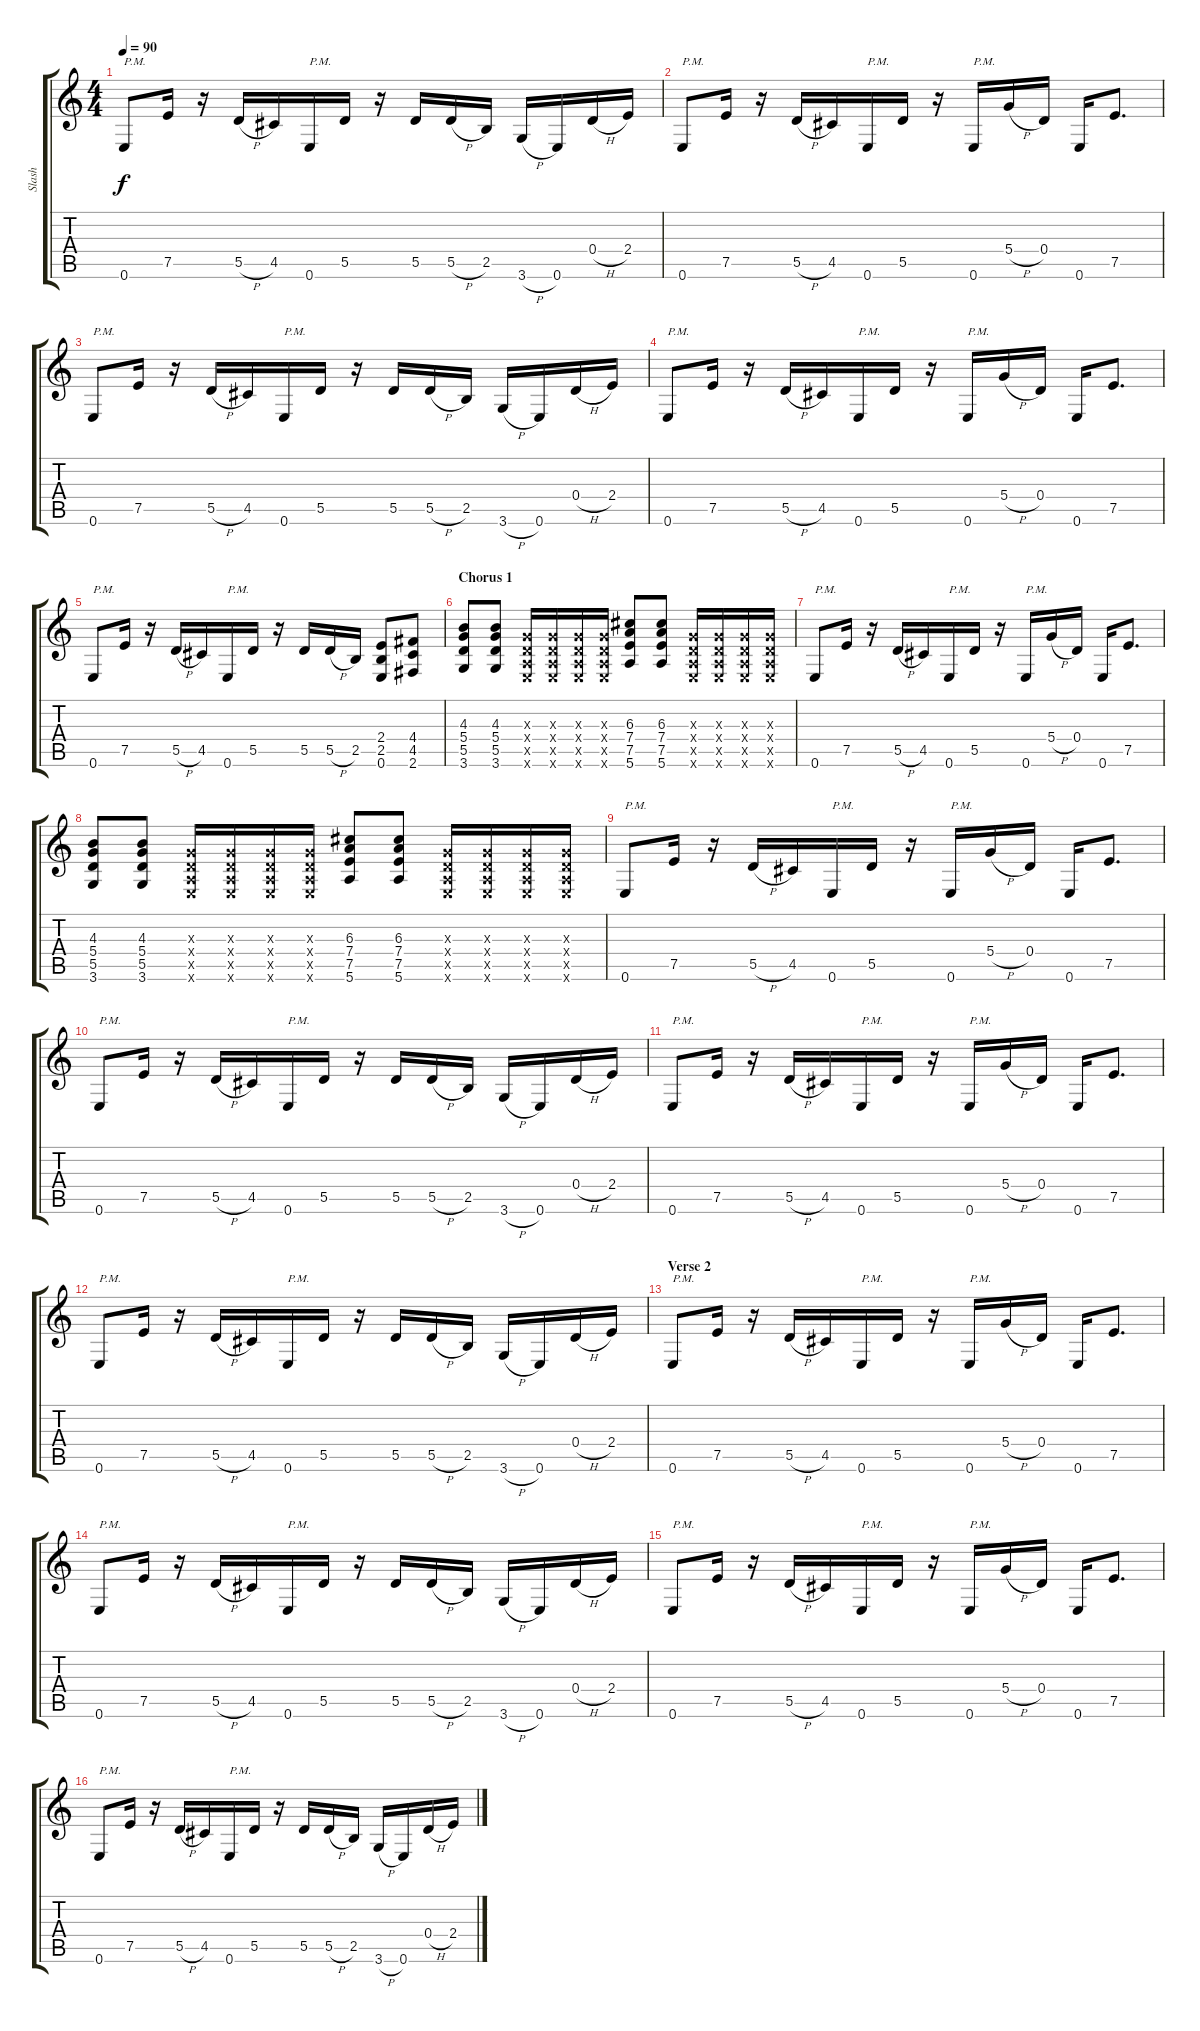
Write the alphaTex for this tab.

\track ("Slash" "Slash") {instrument overdrivenguitar}
\staff {score tabs}
\tuning (E4 B3 G3 D3 A2 E2) {hide}
\ts (4 4)
\tempo 90
\clef g2
\ks c
0.6.8{txt "P.M." dy f} 7.5.16 r.16 5.5{h}.16 4.5.16 0.6.16{txt "P.M."} 5.5.16 r.16 5.5.16 5.5{h}.16 2.5.16 3.6{h}.16 0.6.16 0.4{h}.16 2.4.16 |
0.6.8{txt "P.M."} 7.5.16 r.16 5.5{h}.16 4.5.16 0.6.16{txt "P.M."} 5.5.16 r.16 0.6.16{txt "P.M."} 5.4{h}.16 0.4.16 0.6.16 7.5.8{d} |
0.6.8{txt "P.M."} 7.5.16 r.16 5.5{h}.16 4.5.16 0.6.16{txt "P.M."} 5.5.16 r.16 5.5.16 5.5{h}.16 2.5.16 3.6{h}.16 0.6.16 0.4{h}.16 2.4.16 |
0.6.8{txt "P.M."} 7.5.16 r.16 5.5{h}.16 4.5.16 0.6.16{txt "P.M."} 5.5.16 r.16 0.6.16{txt "P.M."} 5.4{h}.16 0.4.16 0.6.16 7.5.8{d} |
0.6.8{txt "P.M."} 7.5.16 r.16 5.5{h}.16 4.5.16 0.6.16{txt "P.M."} 5.5.16 r.16 5.5.16 5.5{h}.16 2.5.16 (2.4 2.5 0.6).8 (4.4 4.5 2.6).8 |
\section ("" "Chorus 1")
(4.3 5.4 5.5 3.6).8 (4.3 5.4 5.5 3.6).8 (0.3{x} 0.4{x} 0.5{x} 0.6{x}).16 (0.3{x} 0.4{x} 0.5{x} 0.6{x}).16 (0.3{x} 0.4{x} 0.5{x} 0.6{x}).16 (0.3{x} 0.4{x} 0.5{x} 0.6{x}).16 (6.3 7.4 7.5 5.6).8 (6.3 7.4 7.5 5.6).8 (0.3{x} 0.4{x} 0.5{x} 0.6{x}).16 (0.3{x} 0.4{x} 0.5{x} 0.6{x}).16 (0.3{x} 0.4{x} 0.5{x} 0.6{x}).16 (0.3{x} 0.4{x} 0.5{x} 0.6{x}).16 |
0.6.8{txt "P.M."} 7.5.16 r.16 5.5{h}.16 4.5.16 0.6.16{txt "P.M."} 5.5.16 r.16 0.6.16{txt "P.M."} 5.4{h}.16 0.4.16 0.6.16 7.5.8{d} |
(4.3 5.4 5.5 3.6).8 (4.3 5.4 5.5 3.6).8 (0.3{x} 0.4{x} 0.5{x} 0.6{x}).16 (0.3{x} 0.4{x} 0.5{x} 0.6{x}).16 (0.3{x} 0.4{x} 0.5{x} 0.6{x}).16 (0.3{x} 0.4{x} 0.5{x} 0.6{x}).16 (6.3 7.4 7.5 5.6).8 (6.3 7.4 7.5 5.6).8 (0.3{x} 0.4{x} 0.5{x} 0.6{x}).16 (0.3{x} 0.4{x} 0.5{x} 0.6{x}).16 (0.3{x} 0.4{x} 0.5{x} 0.6{x}).16 (0.3{x} 0.4{x} 0.5{x} 0.6{x}).16 |
0.6.8{txt "P.M."} 7.5.16 r.16 5.5{h}.16 4.5.16 0.6.16{txt "P.M."} 5.5.16 r.16 0.6.16{txt "P.M."} 5.4{h}.16 0.4.16 0.6.16 7.5.8{d} |
0.6.8{txt "P.M."} 7.5.16 r.16 5.5{h}.16 4.5.16 0.6.16{txt "P.M."} 5.5.16 r.16 5.5.16 5.5{h}.16 2.5.16 3.6{h}.16 0.6.16 0.4{h}.16 2.4.16 |
0.6.8{txt "P.M."} 7.5.16 r.16 5.5{h}.16 4.5.16 0.6.16{txt "P.M."} 5.5.16 r.16 0.6.16{txt "P.M."} 5.4{h}.16 0.4.16 0.6.16 7.5.8{d} |
0.6.8{txt "P.M."} 7.5.16 r.16 5.5{h}.16 4.5.16 0.6.16{txt "P.M."} 5.5.16 r.16 5.5.16 5.5{h}.16 2.5.16 3.6{h}.16 0.6.16 0.4{h}.16 2.4.16 |
\section ("" "Verse 2")
0.6.8{txt "P.M."} 7.5.16 r.16 5.5{h}.16 4.5.16 0.6.16{txt "P.M."} 5.5.16 r.16 0.6.16{txt "P.M."} 5.4{h}.16 0.4.16 0.6.16 7.5.8{d} |
0.6.8{txt "P.M."} 7.5.16 r.16 5.5{h}.16 4.5.16 0.6.16{txt "P.M."} 5.5.16 r.16 5.5.16 5.5{h}.16 2.5.16 3.6{h}.16 0.6.16 0.4{h}.16 2.4.16 |
0.6.8{txt "P.M."} 7.5.16 r.16 5.5{h}.16 4.5.16 0.6.16{txt "P.M."} 5.5.16 r.16 0.6.16{txt "P.M."} 5.4{h}.16 0.4.16 0.6.16 7.5.8{d} |
0.6.8{txt "P.M."} 7.5.16 r.16 5.5{h}.16 4.5.16 0.6.16{txt "P.M."} 5.5.16 r.16 5.5.16 5.5{h}.16 2.5.16 3.6{h}.16 0.6.16 0.4{h}.16 2.4.16
